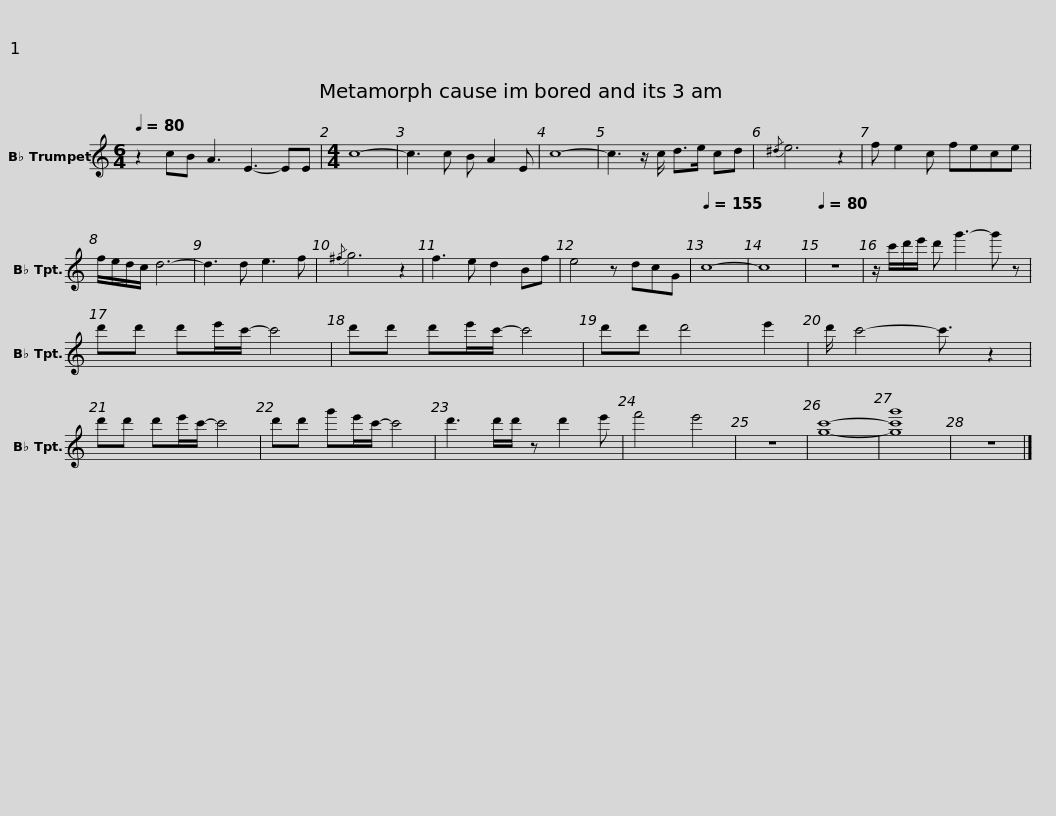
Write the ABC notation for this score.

X:1
L:1/8
Q:1/4=80
M:6/4
I:linebreak $
K:none
V:1 treble transpose=-2
V:1
[K:C] z2 cB A3 E3- EE |[M:4/4] c8- | c3 c B A2 E | c8- | c3 z/ c/ d>e cd | %5
{/^d} e6 z2 | f e2 c fece | f/e/d/c/ d6- |$ d3 d e3 f |{/^f} g6 z2 | %10
 f3 e d2 Bf | e4 z dcG |[Q:1/4=155] c8- | c8 |[Q:1/4=80] z8 | %15
 z/ c'/d'/e'/ d' g'3- g' z | d'd' d'e'/c'/- c'4 |$ d'd' d'e'/c'/- c'4 | d'd' d'4 e'2 | d'/ c'4- c'3/2 z2 | %20
 d'd' d'e'/c'/- c'4 | d'd' g'e'/c'/- c'4 | d'3 d'/d'/ z d'2 e' | f'4 e'4 |$ z8 | %25
 [gc']8- | [gc'g']8 | z8 |] %28
